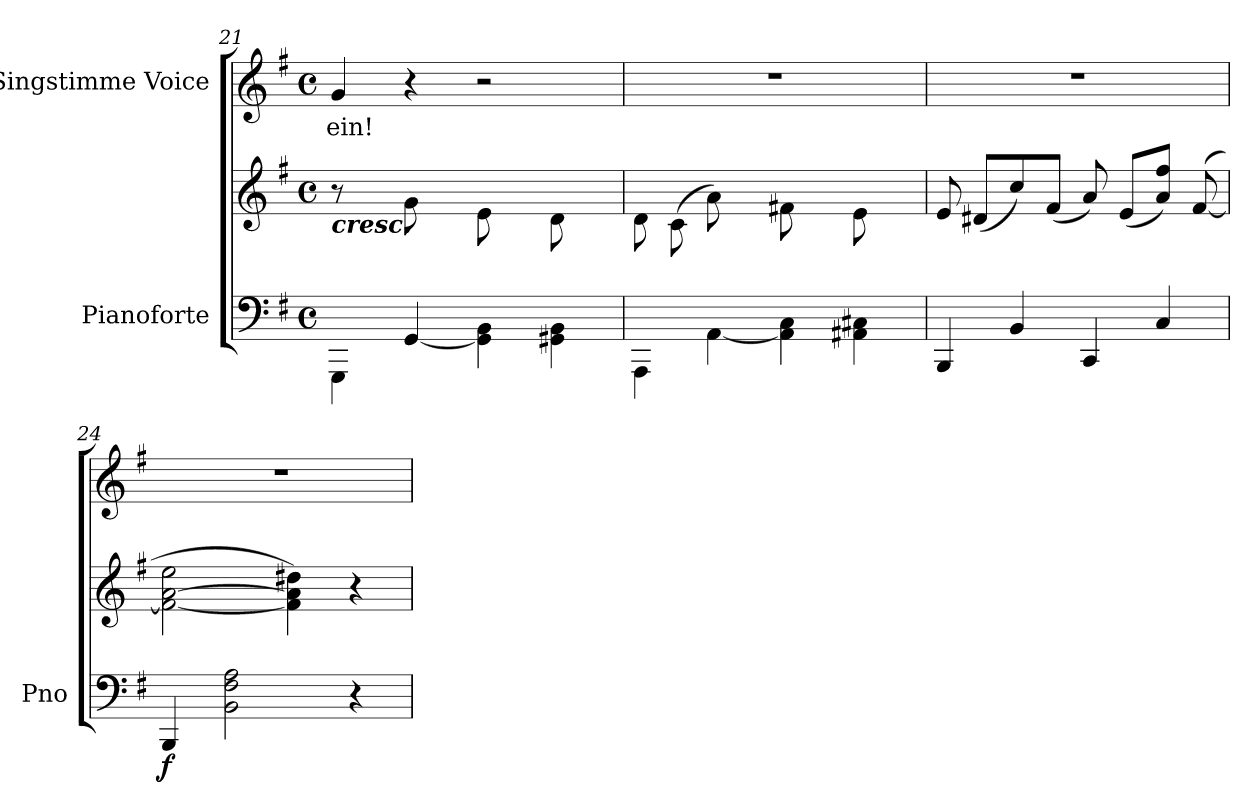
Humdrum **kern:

**kern	**kern	**dynam	**kern	**text
*part2	*part2	*part2	*part1	*part1
*staff3	*staff2	*staff2/3	*staff1	*staff1
*I"Pianoforte	*	*	*I"Singstimme Voice	*
*I'Pno	*	*	*	*
*clefF4	*clefG2	*	*clefG2	*
*k[f#]	*k[f#]	*	*k[f#]	*
*M4/4	*M4/4	*	*M4/4	*
*met(c)	*met(c)	*	*met(c)	*
=21	=21	=21	=21	=21
*^	*	*	*	*
!	!	!LO:TX:b:Bi:t=cresc.	!	!	!
8ryy	4GGG\	8r	.	4g/	ein!
(8B/L	.	8ryy	.	.	.
8ryy	[<4GG/	8g\)	.	4r	.
(8G/J	.	8ryy	.	.	.
8ryy	4GG\] 4BB\	8e\L)	.	2r	.
(8Fn/	.	8ryy	.	.	.
8ryy	4GG#X\ 4BB\	8d\)	.	.	.
(8E/J	.	8ryy	.	.	.
=22	=22	=22	=22	=22	=22
4.ryy	4AAA\	8d\)	.	1r	.
.	.	(8c\L	.	.	.
.	[<4AA\	8a\)	.	.	.
(8A/J	.	8ryy	.	.	.
8ryy	4AA\] 4C\	8f#X\L)	.	.	.
(8G/	.	8ryy	.	.	.
8ryy	4AA#X\ 4C#X\	8e\)	.	.	.
(8F#/J	.	8ryy	.	.	.
*v	*v	*	*	*	*
=23	=23	=23	=23	=23
4BBB/	8e/)	.	1r	.
.	(>8d#X/L	.	.	.
4BB/	8cc/)	.	.	.
.	(>8f#/J	.	.	.
4CC/	8a/)	.	.	.
.	(8e/L	.	.	.
4C/	8a/ 8ff#/J)	.	.	.
.	(>[<8f#/	.	.	.
=24	=24	=24	=24	=24
!	!	!LO:DY:b=2	!	!
4BBB/	2f#\_ [<2a\ 2ee\	f	1r	.
2BB\ 2F#\ 2A\	.	.	.	.
.	4f#\] 4a\] 4dd#X\)	.	.	.
4r	4r	.	.	.
=	=	=	=	=
*-	*-	*-	*-	*-
